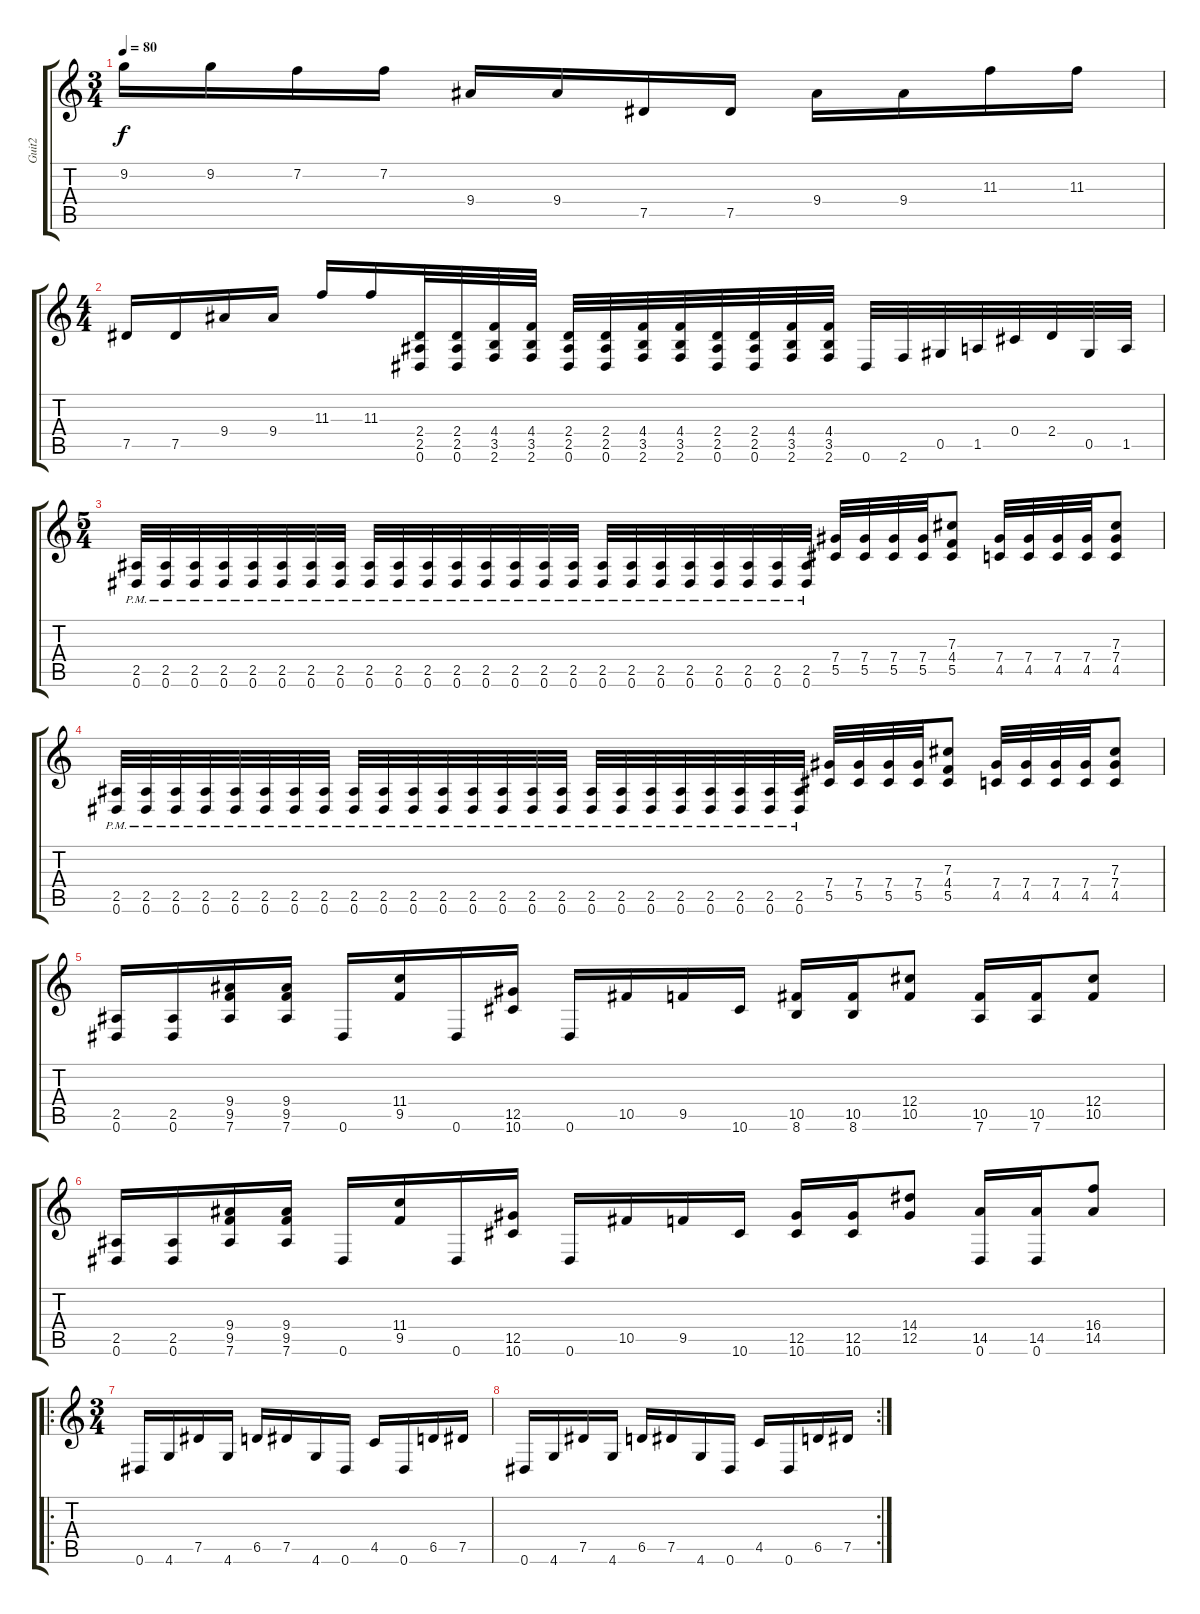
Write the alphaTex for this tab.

\track ("Guit2" "Guit2") {instrument overdrivenguitar}
\staff {score tabs}
\tuning (Eb4 Bb3 Gb3 Db3 Ab2 Eb2) {hide}
\ts (3 4)
\tempo 80
\clef g2
\ks c
9.2.16{dy f} 9.2.16 7.2.16 7.2.16 9.4.16 9.4.16 7.5.16 7.5.16 9.4.16 9.4.16 11.3.16 11.3.16 |
\ts (4 4)
7.5.16 7.5.16 9.4.16 9.4.16 11.3.16 11.3.16 (2.4 2.5 0.6).32 (2.4 2.5 0.6).32 (4.4 3.5 2.6).32 (4.4 3.5 2.6).32 (2.4 2.5 0.6).32 (2.4 2.5 0.6).32 (4.4 3.5 2.6).32 (4.4 3.5 2.6).32 (2.4 2.5 0.6).32 (2.4 2.5 0.6).32 (4.4 3.5 2.6).32 (4.4 3.5 2.6).32 0.6.32 2.6.32 0.5.32 1.5.32 0.4.32 2.4.32 0.5.32 1.5.32 |
\ts (5 4)
(2.5{pm} 0.6{pm}).32 (2.5{pm} 0.6{pm}).32 (2.5{pm} 0.6{pm}).32 (2.5{pm} 0.6{pm}).32 (2.5{pm} 0.6{pm}).32 (2.5{pm} 0.6{pm}).32 (2.5{pm} 0.6{pm}).32 (2.5{pm} 0.6{pm}).32 (2.5{pm} 0.6{pm}).32 (2.5{pm} 0.6{pm}).32 (2.5{pm} 0.6{pm}).32 (2.5{pm} 0.6{pm}).32 (2.5{pm} 0.6{pm}).32 (2.5{pm} 0.6{pm}).32 (2.5{pm} 0.6{pm}).32 (2.5{pm} 0.6{pm}).32 (2.5{pm} 0.6{pm}).32 (2.5{pm} 0.6{pm}).32 (2.5{pm} 0.6{pm}).32 (2.5{pm} 0.6{pm}).32 (2.5{pm} 0.6{pm}).32 (2.5{pm} 0.6{pm}).32 (2.5{pm} 0.6{pm}).32 (2.5{pm} 0.6{pm}).32 (7.4 5.5).32 (7.4 5.5).32 (7.4 5.5).32 (7.4 5.5).32 (7.3 4.4 5.5).8 (7.4 4.5).32 (7.4 4.5).32 (7.4 4.5).32 (7.4 4.5).32 (7.3 7.4 4.5).8 |
(2.5{pm} 0.6{pm}).32 (2.5{pm} 0.6{pm}).32 (2.5{pm} 0.6{pm}).32 (2.5{pm} 0.6{pm}).32 (2.5{pm} 0.6{pm}).32 (2.5{pm} 0.6{pm}).32 (2.5{pm} 0.6{pm}).32 (2.5{pm} 0.6{pm}).32 (2.5{pm} 0.6{pm}).32 (2.5{pm} 0.6{pm}).32 (2.5{pm} 0.6{pm}).32 (2.5{pm} 0.6{pm}).32 (2.5{pm} 0.6{pm}).32 (2.5{pm} 0.6{pm}).32 (2.5{pm} 0.6{pm}).32 (2.5{pm} 0.6{pm}).32 (2.5{pm} 0.6{pm}).32 (2.5{pm} 0.6{pm}).32 (2.5{pm} 0.6{pm}).32 (2.5{pm} 0.6{pm}).32 (2.5{pm} 0.6{pm}).32 (2.5{pm} 0.6{pm}).32 (2.5{pm} 0.6{pm}).32 (2.5{pm} 0.6{pm}).32 (7.4 5.5).32 (7.4 5.5).32 (7.4 5.5).32 (7.4 5.5).32 (7.3 4.4 5.5).8 (7.4 4.5).32 (7.4 4.5).32 (7.4 4.5).32 (7.4 4.5).32 (7.3 7.4 4.5).8 |
(2.5 0.6).16 (2.5 0.6).16 (9.4 9.5 7.6).16 (9.4 9.5 7.6).16 0.6.16 (11.4 9.5).16 0.6.16 (12.5 10.6).16 0.6.16 10.5.16 9.5.16 10.6.16 (10.5 8.6).16 (10.5 8.6).16 (12.4 10.5).8 (10.5 7.6).16 (10.5 7.6).16 (12.4 10.5).8 |
(2.5 0.6).16 (2.5 0.6).16 (9.4 9.5 7.6).16 (9.4 9.5 7.6).16 0.6.16 (11.4 9.5).16 0.6.16 (12.5 10.6).16 0.6.16 10.5.16 9.5.16 10.6.16 (12.5 10.6).16 (12.5 10.6).16 (14.4 12.5).8 (14.5 0.6).16 (14.5 0.6).16 (16.4 14.5).8 |
\ro
\ts (3 4)
0.6.16 4.6.16 7.5.16 4.6.16 6.5.16 7.5.16 4.6.16 0.6.16 4.5.16 0.6.16 6.5.16 7.5.16 |
\rc 2
0.6.16 4.6.16 7.5.16 4.6.16 6.5.16 7.5.16 4.6.16 0.6.16 4.5.16 0.6.16 6.5.16 7.5.16
